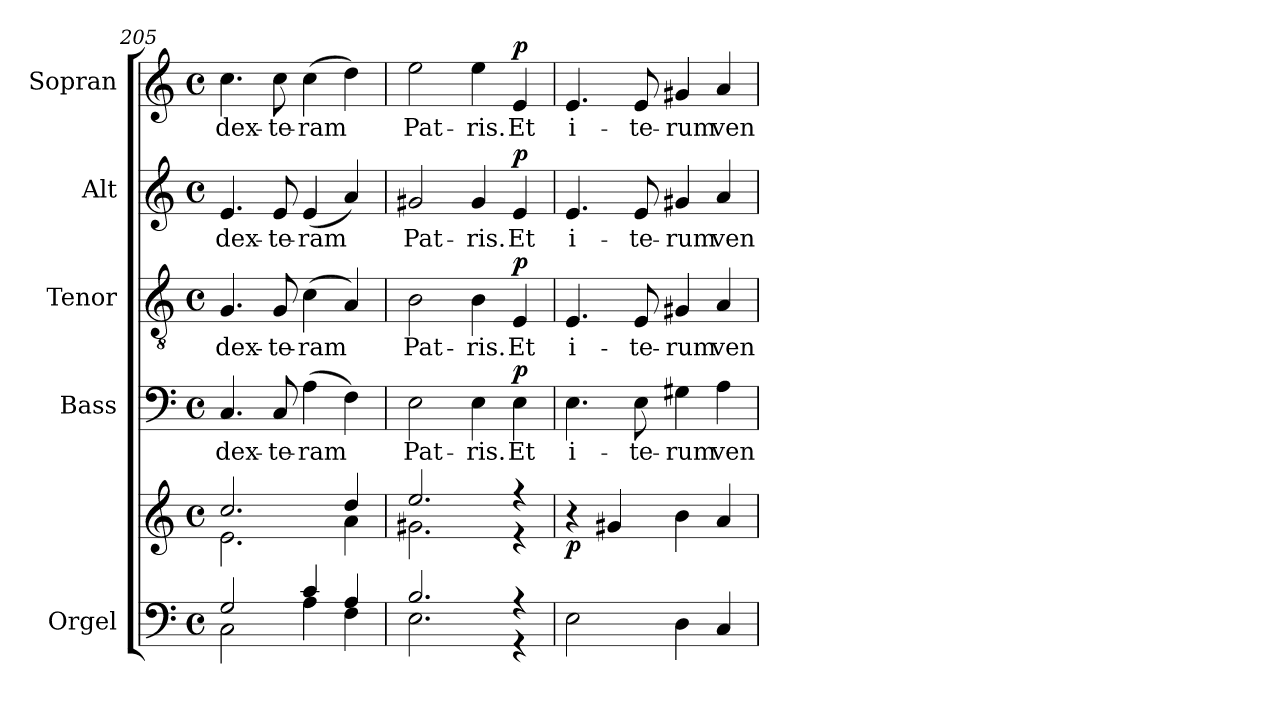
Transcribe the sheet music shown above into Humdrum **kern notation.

**kern	**kern	**dynam	**kern	**text	**dynam	**kern	**text	**dynam	**kern	**text	**dynam	**kern	**text	**dynam
*part5	*part5	*part5	*part4	*part4	*part4	*part3	*part3	*part3	*part2	*part2	*part2	*part1	*part1	*part1
*staff6	*staff5	*staff5/6	*staff4	*staff4	*staff4	*staff3	*staff3	*staff3	*staff2	*staff2	*staff2	*staff1	*staff1	*staff1
*I"Orgel	*	*	*I"Bass	*	*	*I"Tenor	*	*	*I"Alt	*	*	*I"Sopran	*	*
*I'Org.	*	*	*I'B.	*	*	*I'T.	*	*	*I'A.	*	*	*I'S.	*	*
!!LO:PB:g=z
*clefF4	*clefG2	*	*clefF4	*	*	*clefGv2	*	*	*clefG2	*	*	*clefG2	*	*
*k[]	*k[]	*	*k[]	*	*	*k[]	*	*	*k[]	*	*	*k[]	*	*
*C:	*C:	*	*C:	*	*	*C:	*	*	*C:	*	*	*C:	*	*
*M4/4	*M4/4	*	*M4/4	*	*	*M4/4	*	*	*M4/4	*	*	*M4/4	*	*
*met(c)	*met(c)	*	*met(c)	*	*	*met(c)	*	*	*met(c)	*	*	*met(c)	*	*
=205	=205	=205	=205	=205	=205	=205	=205	=205	=205	=205	=205	=205	=205	=205
*^	*^	*	*	*	*	*	*	*	*	*	*	*	*	*
!	!	!	!	!	!	!LO:LY:b	!	!	!LO:LY:b	!	!	!LO:LY:b	!	!	!LO:LY:b	!
2G/	2C\	2.cc/	2.e\	.	4.C/	dex-	.	4.G/	dex-	.	4.e/	dex-	.	4.cc\	dex-	.
!	!	!	!	!	!	!LO:LY:b	!	!	!LO:LY:b	!	!	!LO:LY:b	!	!	!LO:LY:b	!
.	.	.	.	.	8C/	-te-	.	8G/	-te-	.	8e/	-te-	.	8cc\	-te-	.
!	!	!	!	!	!	!LO:LY:b	!	!	!LO:LY:b	!	!	!LO:LY:b	!	!	!LO:LY:b	!
4c/	4A\	.	.	.	(>4A\	-ram	.	(>4c\	-ram	.	(<4e/	-ram	.	(>4cc\	-ram	.
4A/	4F\	4dd/	4a\	.	4F\)	.	.	4A/)	.	.	4a/)	.	.	4dd\)	.	.
=206	=206	=206	=206	=206	=206	=206	=206	=206	=206	=206	=206	=206	=206	=206	=206	=206
!	!	!	!	!	!	!LO:LY:b	!	!	!LO:LY:b	!	!	!LO:LY:b	!	!	!LO:LY:b	!
2.B/	2.E\	2.ee/	2.g#X\	.	2E\	Pat-	.	2B\	Pat-	.	2g#X/	Pat-	.	2ee\	Pat-	.
!	!	!	!	!	!	!LO:LY:b	!	!	!LO:LY:b	!	!	!LO:LY:b	!	!	!LO:LY:b	!
.	.	.	.	.	4E\	-ris.	.	4B\	-ris.	.	4g#/	-ris.	.	4ee\	-ris.	.
!	!	!	!	!	!	!LO:LY:b	!LO:DY:a	!	!LO:LY:b	!LO:DY:a	!	!LO:LY:b	!LO:DY:a	!	!LO:LY:b	!LO:DY:a
4r	4r	4r	4r	.	4E\	Et	p	4E/	Et	p	4e/	Et	p	4e/	Et	p
=207	=207	=207	=207	=207	=207	=207	=207	=207	=207	=207	=207	=207	=207	=207	=207	=207
!LO:TX:b:Bi:t=senza Ped.	!	!	!	!	!	!	!	!	!	!	!	!	!	!	!	!
!	!	!	!	!LO:DY:b	!	!LO:LY:b	!	!	!LO:LY:b	!	!	!LO:LY:b	!	!	!LO:LY:b	!
*v	*v	*	*	*	*	*	*	*	*	*	*	*	*	*	*	*
*	*v	*v	*	*	*	*	*	*	*	*	*	*	*	*	*
2E\	4r	p	4.E\	i-	.	4.E/	i-	.	4.e/	i-	.	4.e/	i-	.
.	4g#X/	.	.	.	.	.	.	.	.	.	.	.	.	.
!	!	!	!	!LO:LY:b	!	!	!LO:LY:b	!	!	!LO:LY:b	!	!	!LO:LY:b	!
.	.	.	8E\	-te-	.	8E/	-te-	.	8e/	-te-	.	8e/	-te-	.
!	!	!	!	!LO:LY:b	!	!	!LO:LY:b	!	!	!LO:LY:b	!	!	!LO:LY:b	!
4D\	4b\	.	4G#X\	-rum	.	4G#X/	-rum	.	4g#X/	-rum	.	4g#X/	-rum	.
!	!	!	!	!LO:LY:b	!	!	!LO:LY:b	!	!	!LO:LY:b	!	!	!LO:LY:b	!
4C/	4a/	.	4A\	ven-	.	4A/	ven-	.	4a/	ven-	.	4a/	ven-	.
=	=	=	=	=	=	=	=	=	=	=	=	=	=	=
*-	*-	*-	*-	*-	*-	*-	*-	*-	*-	*-	*-	*-	*-	*-
